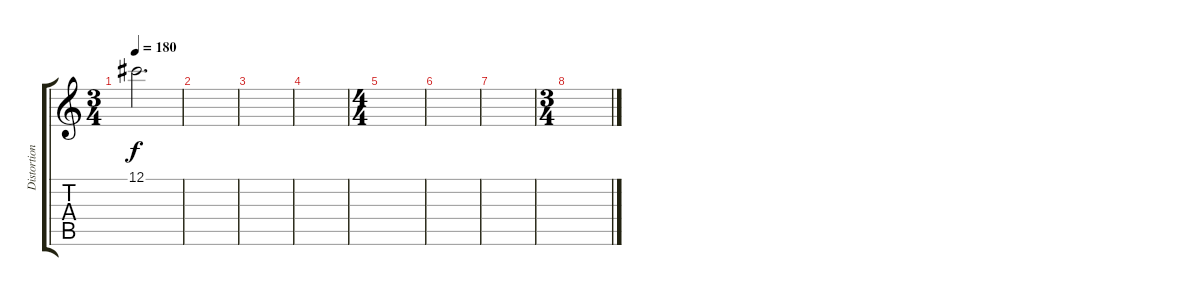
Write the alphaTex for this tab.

\track ("Distortion 2" "Distortion") {instrument overdrivenguitar}
\staff {score tabs}
\tuning (Db4 Ab3 E3 B2 Gb2 Db2) {hide}
\ts (3 4)
\tempo 180
\clef g2
\ks c
12.1{t}.2{d dy f} |
|
|
|
\ts (4 4)
|
|
|
\ts (3 4)
